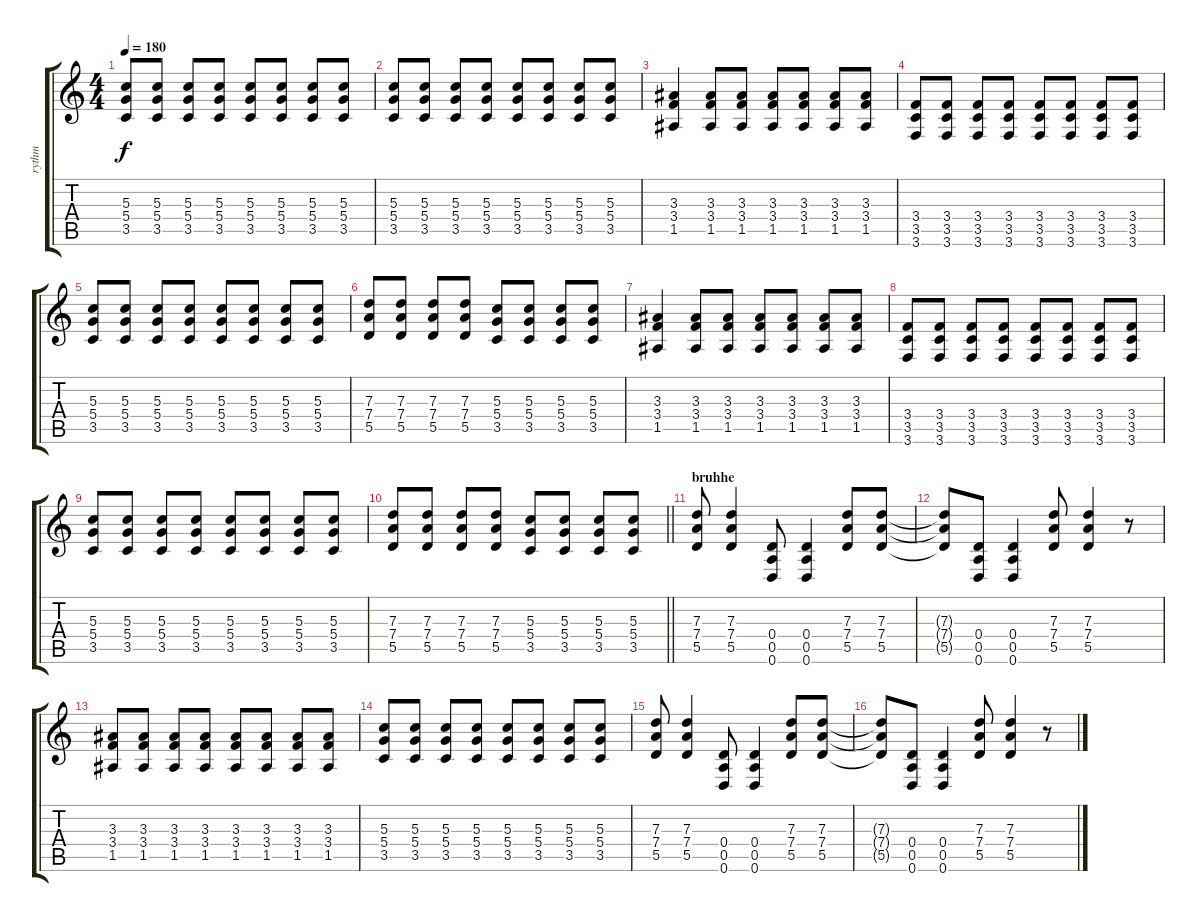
\track ("rythm" "rythm") {instrument distortionguitar}
\staff {score tabs}
\tuning (E4 B3 G3 D3 A2 D2) {hide}
\ts (4 4)
\tempo 180
\clef g2
\ks c
(5.3 5.4 3.5).8{dy f} (5.3 5.4 3.5).8 (5.3 5.4 3.5).8 (5.3 5.4 3.5).8 (5.3 5.4 3.5).8 (5.3 5.4 3.5).8 (5.3 5.4 3.5).8 (5.3 5.4 3.5).8 |
(5.3 5.4 3.5).8 (5.3 5.4 3.5).8 (5.3 5.4 3.5).8 (5.3 5.4 3.5).8 (5.3 5.4 3.5).8 (5.3 5.4 3.5).8 (5.3 5.4 3.5).8 (5.3 5.4 3.5).8 |
(3.3 3.4 1.5).4 (3.3 3.4 1.5).8 (3.3 3.4 1.5).8 (3.3 3.4 1.5).8 (3.3 3.4 1.5).8 (3.3 3.4 1.5).8 (3.3 3.4 1.5).8 |
(3.4 3.5 3.6).8 (3.4 3.5 3.6).8 (3.4 3.5 3.6).8 (3.4 3.5 3.6).8 (3.4 3.5 3.6).8 (3.4 3.5 3.6).8 (3.4 3.5 3.6).8 (3.4 3.5 3.6).8 |
(5.3 5.4 3.5).8 (5.3 5.4 3.5).8 (5.3 5.4 3.5).8 (5.3 5.4 3.5).8 (5.3 5.4 3.5).8 (5.3 5.4 3.5).8 (5.3 5.4 3.5).8 (5.3 5.4 3.5).8 |
(7.3 7.4 5.5).8 (7.3 7.4 5.5).8 (7.3 7.4 5.5).8 (7.3 7.4 5.5).8 (5.3 5.4 3.5).8 (5.3 5.4 3.5).8 (5.3 5.4 3.5).8 (5.3 5.4 3.5).8 |
(3.3 3.4 1.5).4 (3.3 3.4 1.5).8 (3.3 3.4 1.5).8 (3.3 3.4 1.5).8 (3.3 3.4 1.5).8 (3.3 3.4 1.5).8 (3.3 3.4 1.5).8 |
(3.4 3.5 3.6).8 (3.4 3.5 3.6).8 (3.4 3.5 3.6).8 (3.4 3.5 3.6).8 (3.4 3.5 3.6).8 (3.4 3.5 3.6).8 (3.4 3.5 3.6).8 (3.4 3.5 3.6).8 |
(5.3 5.4 3.5).8 (5.3 5.4 3.5).8 (5.3 5.4 3.5).8 (5.3 5.4 3.5).8 (5.3 5.4 3.5).8 (5.3 5.4 3.5).8 (5.3 5.4 3.5).8 (5.3 5.4 3.5).8 |
\barLineRight lightlight
(7.3 7.4 5.5).8 (7.3 7.4 5.5).8 (7.3 7.4 5.5).8 (7.3 7.4 5.5).8 (5.3 5.4 3.5).8 (5.3 5.4 3.5).8 (5.3 5.4 3.5).8 (5.3 5.4 3.5).8 |
\section ("" "bruhhe")
(7.3 7.4 5.5).8 (7.3 7.4 5.5).4 (0.4 0.5 0.6).8 (0.4 0.5 0.6).4 (7.3 7.4 5.5).8 (7.3 7.4 5.5).8 |
(7.3{t} 7.4{t} 5.5{t}).8 (0.4 0.5 0.6).8 (0.4 0.5 0.6).4 (7.3 7.4 5.5).8 (7.3 7.4 5.5).4 r.8 |
(3.3 3.4 1.5).8 (3.3 3.4 1.5).8 (3.3 3.4 1.5).8 (3.3 3.4 1.5).8 (3.3 3.4 1.5).8 (3.3 3.4 1.5).8 (3.3 3.4 1.5).8 (3.3 3.4 1.5).8 |
(5.3 5.4 3.5).8 (5.3 5.4 3.5).8 (5.3 5.4 3.5).8 (5.3 5.4 3.5).8 (5.3 5.4 3.5).8 (5.3 5.4 3.5).8 (5.3 5.4 3.5).8 (5.3 5.4 3.5).8 |
(7.3 7.4 5.5).8 (7.3 7.4 5.5).4 (0.4 0.5 0.6).8 (0.4 0.5 0.6).4 (7.3 7.4 5.5).8 (7.3 7.4 5.5).8 |
(7.3{t} 7.4{t} 5.5{t}).8 (0.4 0.5 0.6).8 (0.4 0.5 0.6).4 (7.3 7.4 5.5).8 (7.3 7.4 5.5).4 r.8
